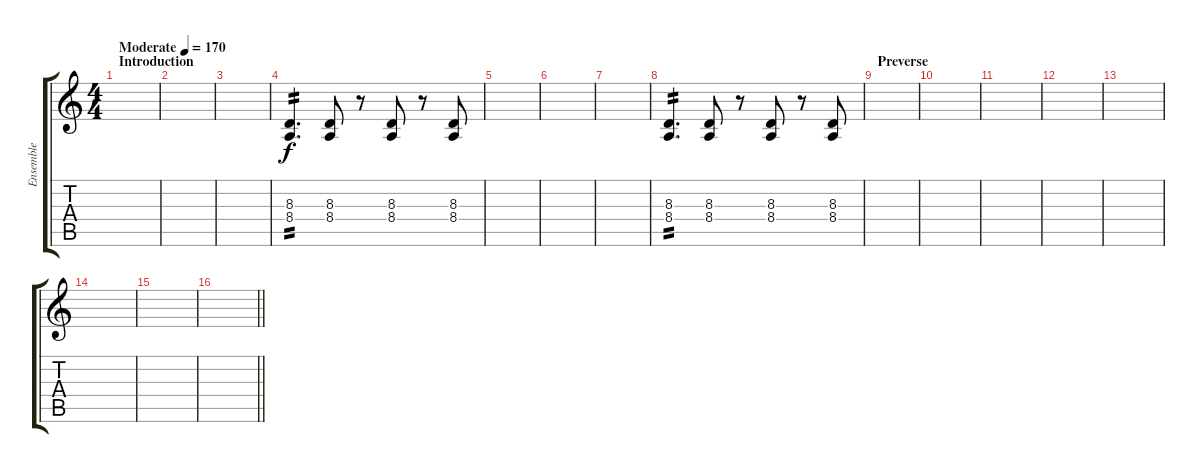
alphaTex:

\track ("Ensemble" "Ensemble") {instrument stringensemble1}
\staff {score tabs}
\tuning (Eb4 Bb3 Gb3 Db3 Ab2 Db2) {hide}
\ts (4 4)
\section ("" "Introduction")
\tempo (170 "Moderate")
\clef g2
\ks c
|
|
|
(8.3 8.4).4{d tp 2} (8.3 8.4).8 r.8 (8.3 8.4).8 r.8 (8.3 8.4).8 |
|
|
|
(8.3 8.4).4{d tp 2} (8.3 8.4).8 r.8 (8.3 8.4).8 r.8 (8.3 8.4).8 |
\section ("" "Preverse")
|
|
|
|
|
|
|
\barLineRight lightlight
